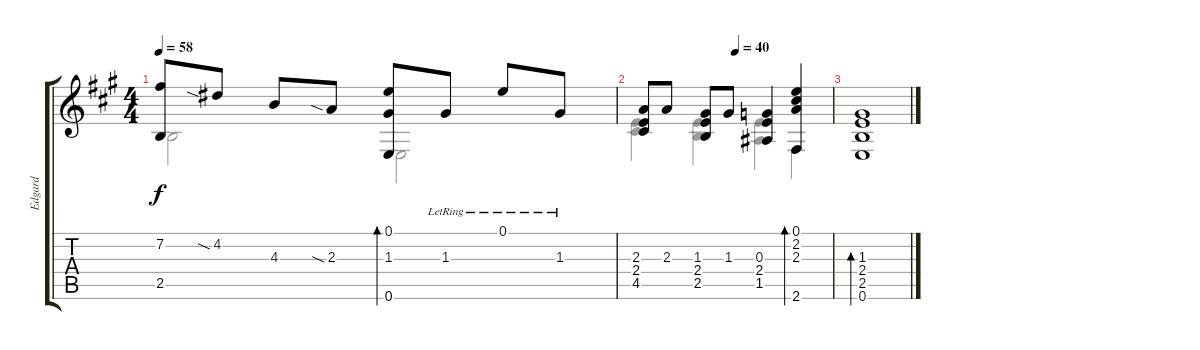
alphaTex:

\track ("Edgard" "Edgard") {instrument acousticguitarsteel}
\staff {score tabs}
\tuning (E4 B3 G3 D3 A2 E2) {hide}
\voice
\ts (4 4)
\tempo 58
\clef g2
\ks a
(7.2 2.5).8{dy f} 4.2{sia}.8 4.3.8 2.3{sia}.8 (0.1 1.3 0.6).8{bd 30} 1.3{lr}.8 0.1{lr}.8 1.3{lr}.8 |
\tempo (40 0.5)
(2.3 2.4 4.5).8 2.3.8 (1.3 2.4 2.5).8 1.3.8 (0.3 2.4 1.5).4 (0.1 2.2 2.3 2.6).4{bd 30} |
(1.3 2.4 2.5 0.6).1{bd 30}
\voice
\clef g2
\ottava regular
\simile none
\ks a
2.5.2{dy f} 0.6.2 |
(2.4 4.5).4 (2.4 2.5).4 (2.4 1.5).4 2.6.4 |
